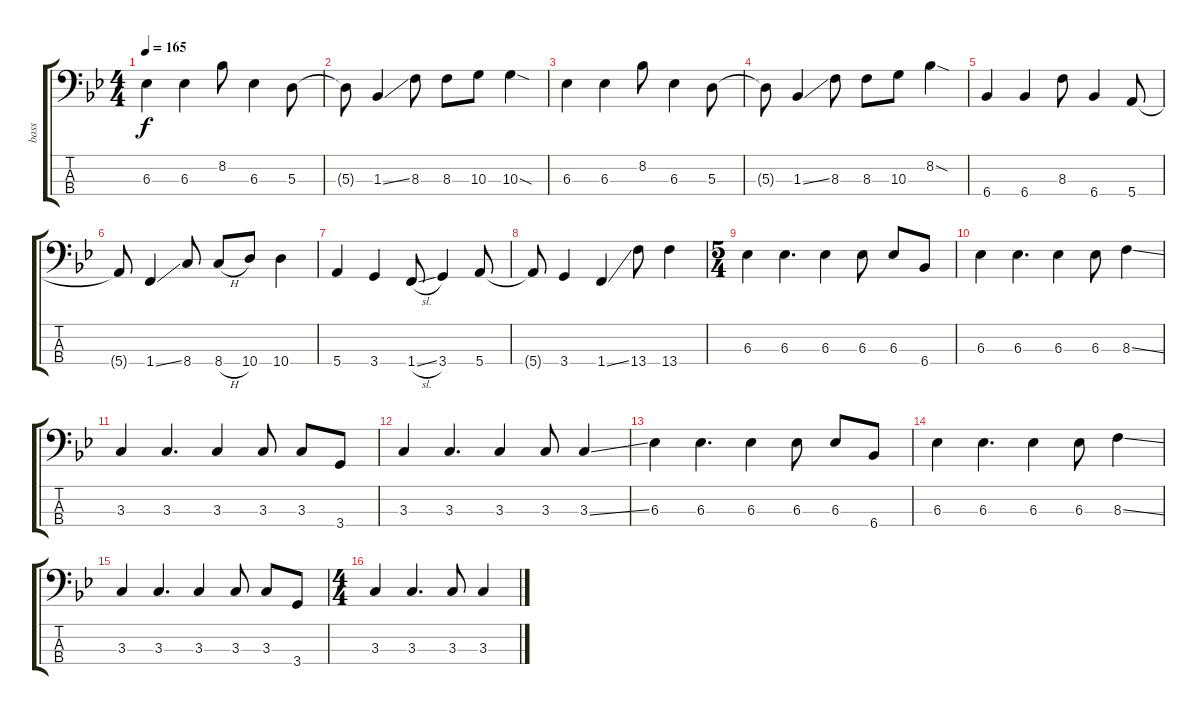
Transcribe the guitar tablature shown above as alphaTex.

\track ("bass" "bass") {instrument electricbassfinger}
\staff {score tabs}
\tuning (G2 D2 A1 E1) {hide}
\ts (4 4)
\tempo 165
\clef f4
\ks bb
6.3.4{dy f} 6.3.4 8.2.8 6.3.4 5.3.8 |
5.3{t}.8 1.3{ss}.4 8.3.8 8.3.8 10.3.8 10.3{sod}.4 |
6.3.4 6.3.4 8.2.8 6.3.4 5.3.8 |
5.3{t}.8 1.3{ss}.4 8.3.8 8.3.8 10.3.8 8.2{sod}.4 |
6.4.4 6.4.4 8.3.8 6.4.4 5.4.8 |
5.4{t}.8 1.4{ss}.4 8.4.8 8.4{h}.8 10.4.8 10.4.4 |
5.4.4 3.4.4 1.4{sl}.8 3.4.4 5.4.8 |
5.4{t}.8 3.4.4 1.4{ss}.4 13.4.8 13.4.4 |
\ts (5 4)
6.3.4 6.3.4{d} 6.3.4 6.3.8 6.3.8 6.4.8 |
6.3.4 6.3.4{d} 6.3.4 6.3.8 8.3{ss}.4 |
3.3.4 3.3.4{d} 3.3.4 3.3.8 3.3.8 3.4.8 |
3.3.4 3.3.4{d} 3.3.4 3.3.8 3.3{ss}.4 |
6.3.4 6.3.4{d} 6.3.4 6.3.8 6.3.8 6.4.8 |
6.3.4 6.3.4{d} 6.3.4 6.3.8 8.3{ss}.4 |
3.3.4 3.3.4{d} 3.3.4 3.3.8 3.3.8 3.4.8 |
\ts (4 4)
3.3.4 3.3.4{d} 3.3.8 3.3{ss}.4
